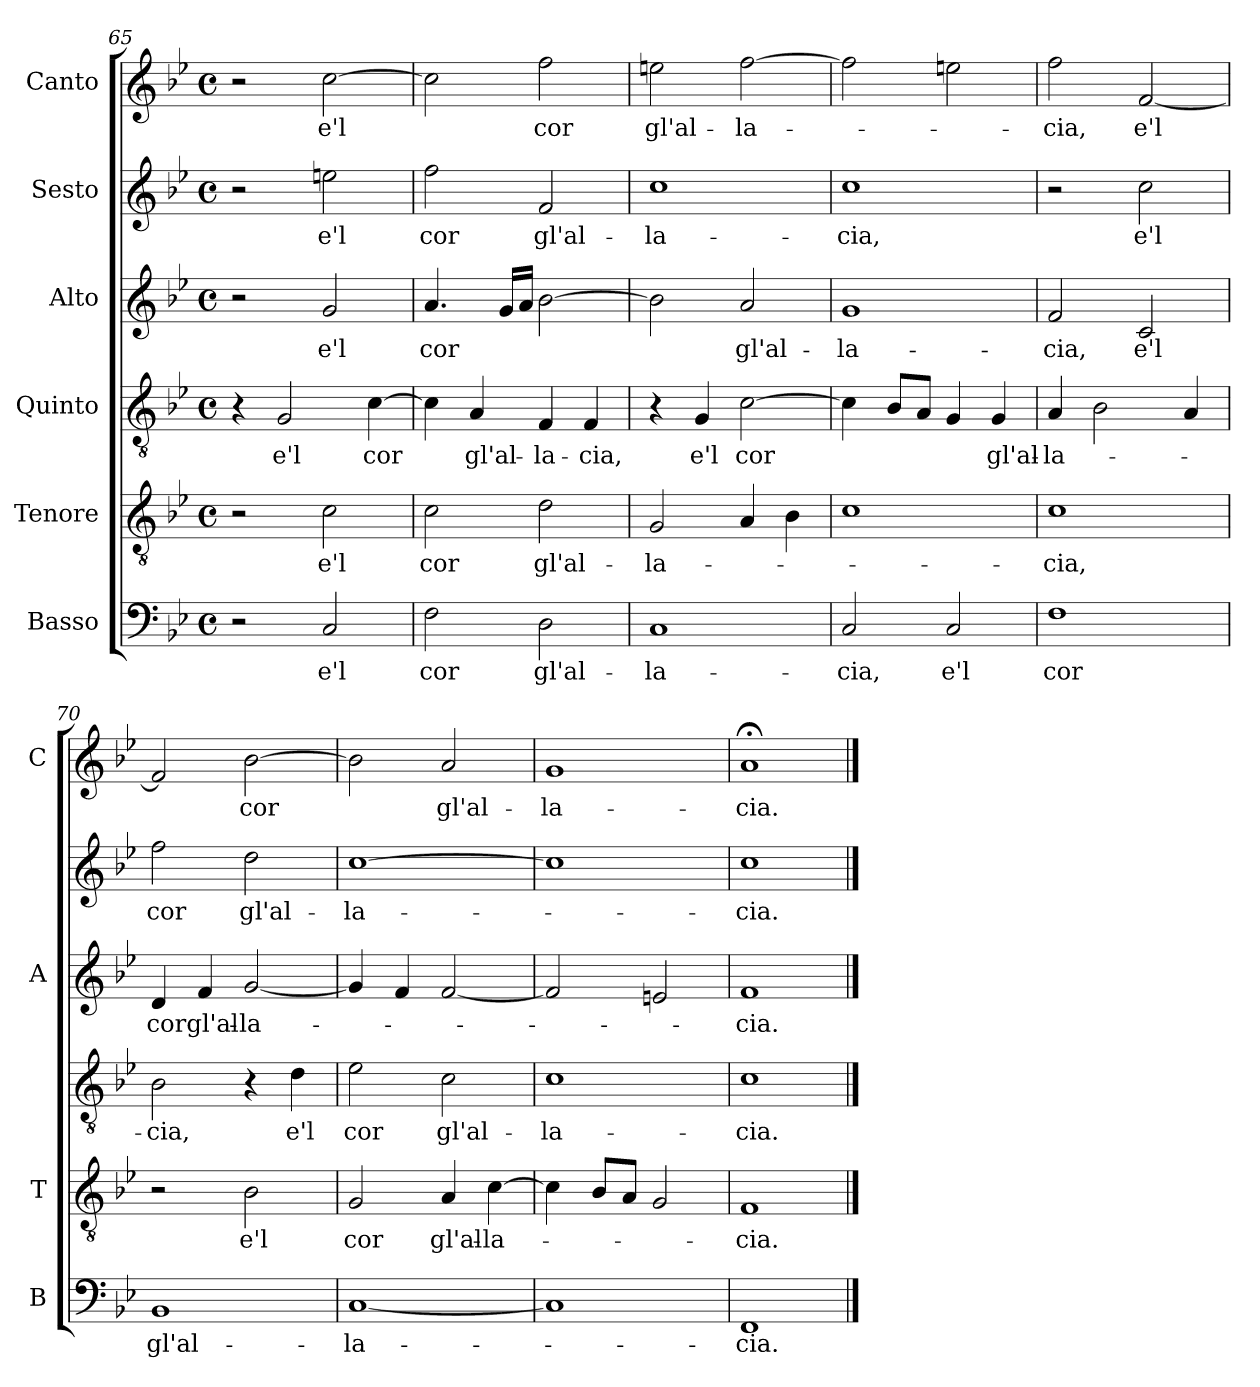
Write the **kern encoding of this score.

**kern	**text	**kern	**text	**kern	**text	**kern	**text	**kern	**text	**kern	**text
*part6	*part6	*part5	*part5	*part4	*part4	*part3	*part3	*part2	*part2	*part1	*part1
*staff6	*staff6	*staff5	*staff5	*staff4	*staff4	*staff3	*staff3	*staff2	*staff2	*staff1	*staff1
*I"Basso	*	*I"Tenore	*	*I"Quinto	*	*I"Alto	*	*I"Sesto	*	*I"Canto	*
*I'B	*	*I'T	*	*	*	*I'A	*	*	*	*I'C	*
*clefF4	*	*clefGv2	*	*clefGv2	*	*clefG2	*	*clefG2	*	*clefG2	*
*k[b-e-]	*	*k[b-e-]	*	*k[b-e-]	*	*k[b-e-]	*	*k[b-e-]	*	*k[b-e-]	*
*B-:	*	*B-:	*	*B-:	*	*B-:	*	*B-:	*	*B-:	*
*M4/4	*	*M4/4	*	*M4/4	*	*M4/4	*	*M4/4	*	*M4/4	*
*met(c)	*	*met(c)	*	*met(c)	*	*met(c)	*	*met(c)	*	*met(c)	*
=65	=65	=65	=65	=65	=65	=65	=65	=65	=65	=65	=65
2r	.	2r	.	4r	.	2r	.	2r	.	2r	.
!	!	!	!	!	!LO:LY:b	!	!	!	!	!	!
.	.	.	.	2G/	e'l	.	.	.	.	.	.
!	!LO:LY:b	!	!LO:LY:b	!	!	!	!LO:LY:b	!	!LO:LY:b	!	!LO:LY:b
2C/	e'l	2c\	e'l	.	.	2g/	e'l	2een\	e'l	[2cc\	e'l
!	!	!	!	!	!LO:LY:b	!	!	!	!	!	!
.	.	.	.	[4c\	cor	.	.	.	.	.	.
=66	=66	=66	=66	=66	=66	=66	=66	=66	=66	=66	=66
!	!LO:LY:b	!	!LO:LY:b	!	!	!	!LO:LY:b	!	!LO:LY:b	!	!
2F\	cor	2c\	cor	4c\]	.	4.a/	cor	2ff\	cor	2cc\]	.
!	!	!	!	!	!LO:LY:b	!	!	!	!	!	!
.	.	.	.	4A/	gl'al-	.	.	.	.	.	.
.	.	.	.	.	.	16g/LL	.	.	.	.	.
.	.	.	.	.	.	16a/JJ	.	.	.	.	.
!	!LO:LY:b	!	!LO:LY:b	!	!LO:LY:b	!	!	!	!LO:LY:b	!	!LO:LY:b
2D\	gl'al-	2d\	gl'al-	4F/	-la-	[2b-\	.	2f/	gl'al-	2ff\	cor
!	!	!	!	!	!LO:LY:b	!	!	!	!	!	!
.	.	.	.	4F/	-cia,	.	.	.	.	.	.
!!LO:LB:g=z
=67	=67	=67	=67	=67	=67	=67	=67	=67	=67	=67	=67
!	!LO:LY:b	!	!LO:LY:b	!	!	!	!	!	!LO:LY:b	!	!LO:LY:b
1C	-la-	2G/	-la-	4r	.	2b-\]	.	1cc	-la-	2een\	gl'al-
!	!	!	!	!	!LO:LY:b	!	!	!	!	!	!
.	.	.	.	4G/	e'l	.	.	.	.	.	.
!	!	!	!	!	!LO:LY:b	!	!LO:LY:b	!	!	!	!LO:LY:b
.	.	4A/	.	[2c\	cor	2a/	gl'al-	.	.	[2ff\	-la-
.	.	4B-\	.	.	.	.	.	.	.	.	.
=68	=68	=68	=68	=68	=68	=68	=68	=68	=68	=68	=68
!	!LO:LY:b	!	!	!	!	!	!LO:LY:b	!	!LO:LY:b	!	!
2C/	-cia,	1c	.	4c\]	.	1g	-la-	1cc	-cia,	2ff\]	.
.	.	.	.	8B-/L	.	.	.	.	.	.	.
.	.	.	.	8A/J	.	.	.	.	.	.	.
!	!LO:LY:b	!	!	!	!	!	!	!	!	!	!
2C/	e'l	.	.	4G/	.	.	.	.	.	2een\	.
!	!	!	!	!	!LO:LY:b	!	!	!	!	!	!
.	.	.	.	4G/	gl'al-	.	.	.	.	.	.
=69	=69	=69	=69	=69	=69	=69	=69	=69	=69	=69	=69
!	!LO:LY:b	!	!LO:LY:b	!	!LO:LY:b	!	!LO:LY:b	!	!	!	!LO:LY:b
1F	cor	1c	-cia,	4A/	-la-	2f/	-cia,	2r	.	2ff\	-cia,
.	.	.	.	2B-\	.	.	.	.	.	.	.
!	!	!	!	!	!	!	!LO:LY:b	!	!LO:LY:b	!	!LO:LY:b
.	.	.	.	.	.	2c/	e'l	2cc\	e'l	[2f/	e'l
.	.	.	.	4A/	.	.	.	.	.	.	.
=70	=70	=70	=70	=70	=70	=70	=70	=70	=70	=70	=70
!	!LO:LY:b	!	!	!	!LO:LY:b	!	!LO:LY:b	!	!LO:LY:b	!	!
1BB-	gl'al-	2r	.	2B-\	-cia,	4d/	cor	2ff\	cor	2f/]	.
!	!	!	!	!	!	!	!LO:LY:b	!	!	!	!
.	.	.	.	.	.	4f/	gl'al-	.	.	.	.
!	!	!	!LO:LY:b	!	!	!	!LO:LY:b	!	!LO:LY:b	!	!LO:LY:b
.	.	2B-\	e'l	4r	.	[2g/	-la-	2dd\	gl'al-	[2b-\	cor
!	!	!	!	!	!LO:LY:b	!	!	!	!	!	!
.	.	.	.	4d\	e'l	.	.	.	.	.	.
=71	=71	=71	=71	=71	=71	=71	=71	=71	=71	=71	=71
!	!LO:LY:b	!	!LO:LY:b	!	!LO:LY:b	!	!	!	!LO:LY:b	!	!
[1C	-la-	2G/	cor	2e-\	cor	4g/]	.	[1cc	-la-	2b-\]	.
.	.	.	.	.	.	4f/	.	.	.	.	.
!	!	!	!LO:LY:b	!	!LO:LY:b	!	!	!	!	!	!LO:LY:b
.	.	4A/	gl'al-	2c\	gl'al-	[2f/	.	.	.	2a/	gl'al-
!	!	!	!LO:LY:b	!	!	!	!	!	!	!	!
.	.	[4c\	-la-	.	.	.	.	.	.	.	.
=72	=72	=72	=72	=72	=72	=72	=72	=72	=72	=72	=72
!	!	!	!	!	!LO:LY:b	!	!	!	!	!	!LO:LY:b
1C]	.	4c\]	.	1c	-la-	2f/]	.	1cc]	.	1g	-la-
.	.	8B-/L	.	.	.	.	.	.	.	.	.
.	.	8A/J	.	.	.	.	.	.	.	.	.
.	.	2G/	.	.	.	2en/	.	.	.	.	.
=73	=73	=73	=73	=73	=73	=73	=73	=73	=73	=73	=73
!	!LO:LY:b	!	!LO:LY:b	!	!LO:LY:b	!	!LO:LY:b	!	!LO:LY:b	!	!LO:LY:b
1FF	-cia.	1F	-cia.	1c	-cia.	1f	-cia.	1cc	-cia.	1a;<	-cia.
==	==	==	==	==	==	==	==	==	==	==	==
*-	*-	*-	*-	*-	*-	*-	*-	*-	*-	*-	*-
